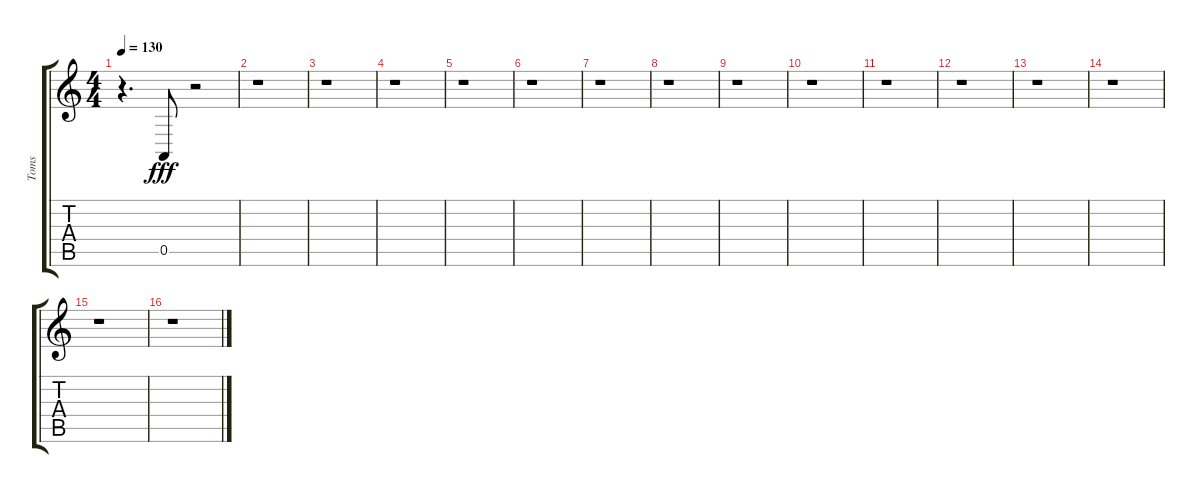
\track ("Toms" "Toms") {instrument acousticgrandpiano}
\staff {score tabs}
\tuning (E4 B3 G3 D3 A2 E2) {hide}
\ts (4 4)
\tempo 130
\clef g2
\ks c
r.4{d dy fff} 0.5.8 r.2 |
r.1 |
r.1 |
r.1 |
r.1 |
r.1 |
r.1 |
r.1 |
r.1 |
r.1 |
r.1 |
r.1 |
r.1 |
r.1 |
r.1 |
r.1
